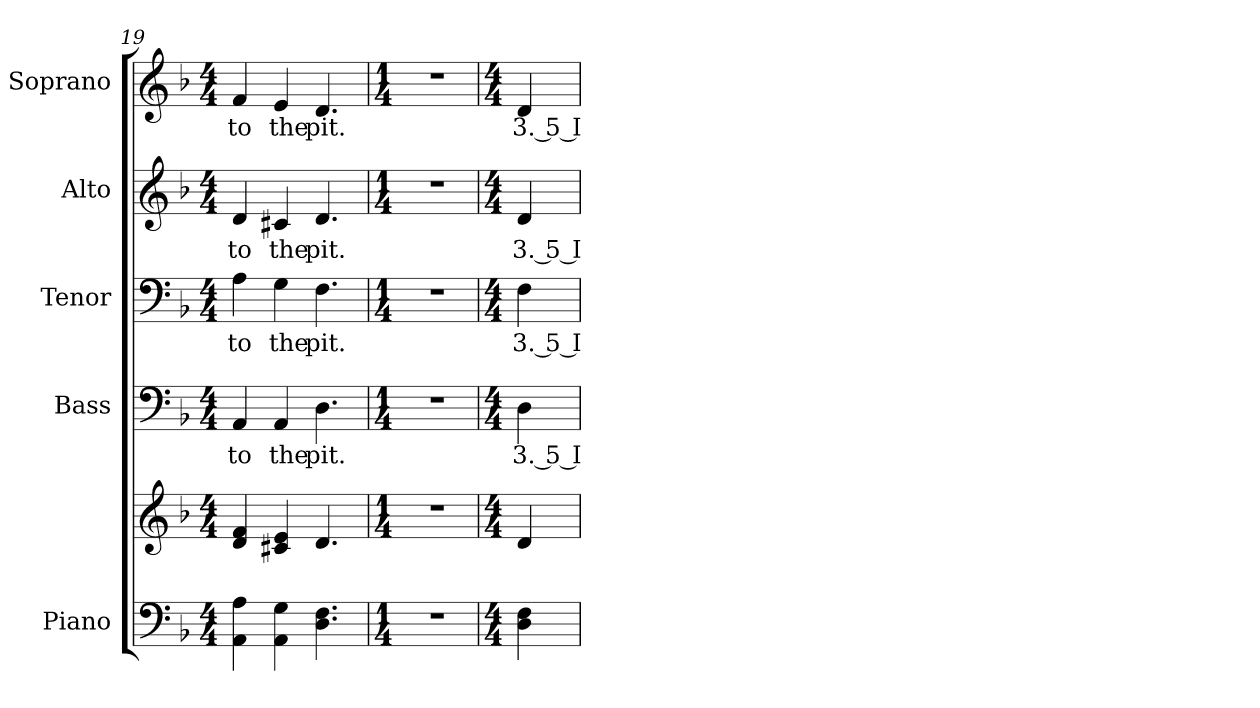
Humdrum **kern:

**kern	**kern	**kern	**text	**kern	**text	**kern	**text	**kern	**text
*part5	*part5	*part4	*part4	*part3	*part3	*part2	*part2	*part1	*part1
*staff6	*staff5	*staff4	*staff4	*staff3	*staff3	*staff2	*staff2	*staff1	*staff1
*I"Piano	*	*I"Bass	*	*I"Tenor	*	*I"Alto	*	*I"Soprano	*
*I'Pno.	*	*I'B.	*	*I'T.	*	*I'A.	*	*I'S.	*
*clefF4	*clefG2	*clefF4	*	*clefF4	*	*clefG2	*	*clefG2	*
*k[b-]	*k[b-]	*k[b-]	*	*k[b-]	*	*k[b-]	*	*k[b-]	*
*F:	*F:	*F:	*	*F:	*	*F:	*	*F:	*
*M4/4	*M4/4	*M4/4	*	*M4/4	*	*M4/4	*	*M4/4	*
=19	=19	=19	=19	=19	=19	=19	=19	=19	=19
!	!	!	!LO:LY:b:color=#000000	!	!	!	!	!	!
!	!	!	!	!	!LO:LY:b:color=#000000	!	!	!	!
!	!	!	!	!	!	!	!LO:LY:b:color=#000000	!	!
!	!	!	!	!	!	!	!	!	!LO:LY:b:color=#000000
4AAi\ 4Ai	4di/ 4fi	4AAi/	-to	4Ai\	-to	4di/	-to	4fi/	-to
!	!	!	!LO:LY:b:color=#000000	!	!	!	!	!	!
!	!	!	!	!	!LO:LY:b:color=#000000	!	!	!	!
!	!	!	!	!	!	!	!LO:LY:b:color=#000000	!	!
!	!	!	!	!	!	!	!	!	!LO:LY:b:color=#000000
4AAi\ 4Gi	4c#Xi/ 4ei	4AAi/	the	4Gi\	the	4c#Xi/	the	4ei/	the
!	!	!	!LO:LY:b:color=#000000	!	!	!	!	!	!
!	!	!	!	!	!LO:LY:b:color=#000000	!	!	!	!
!	!	!	!	!	!	!	!LO:LY:b:color=#000000	!	!
!	!	!	!	!	!	!	!	!	!LO:LY:b:color=#000000
4.Di\ 4.Fi	4.di/	4.Di\	pit.	4.Fi\	pit.	4.di/	pit.	4.di/	pit.
=20	=20	=20	=20	=20	=20	=20	=20	=20	=20
*M1/4	*M1/4	*M1/4	*	*M1/4	*	*M1/4	*	*M1/4	*
!LO:N:vis=1	!LO:N:vis=1	!LO:N:vis=1	!	!LO:N:vis=1	!	!LO:N:vis=1	!	!LO:N:vis=1	!
4r	4r	4r	.	4r	.	4r	.	4r	.
!!LO:LB:g=z
=21	=21	=21	=21	=21	=21	=21	=21	=21	=21
*M4/4	*M4/4	*M4/4	*	*M4/4	*	*M4/4	*	*M4/4	*
!	!	!	!LO:LY:b:color=#000000	!	!	!	!	!	!
!	!	!	!	!	!LO:LY:b:color=#000000	!	!	!	!
!	!	!	!	!	!	!	!LO:LY:b:color=#000000	!	!
!	!	!	!	!	!	!	!	!	!LO:LY:b:color=#000000
4Di\ 4Fi	4di/	4Di\	3. 5 I	4Fi\	3. 5 I	4di/	3. 5 I	4di/	3. 5 I
=	=	=	=	=	=	=	=	=	=
*-	*-	*-	*-	*-	*-	*-	*-	*-	*-
